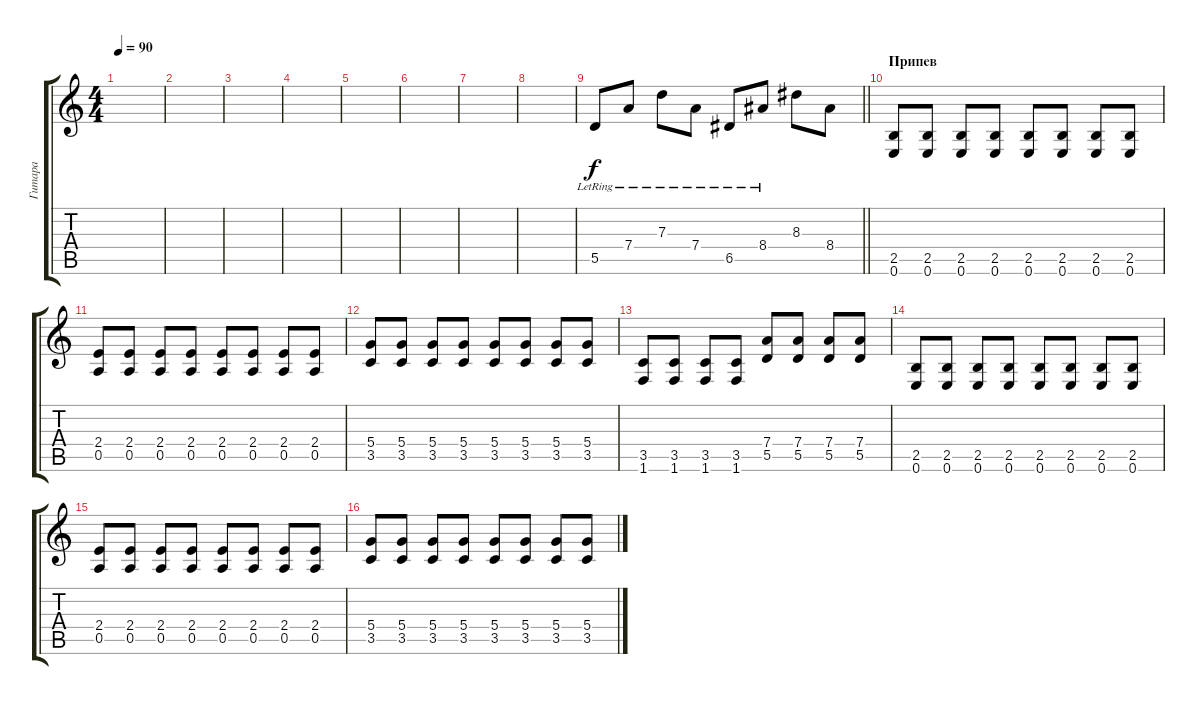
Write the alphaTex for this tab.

\track ("Гитара" "Гитара") {instrument distortionguitar}
\staff {score tabs}
\tuning (E4 B3 G3 D3 A2 E2) {hide}
\ts (4 4)
\tempo 90
\clef g2
\ks c
|
|
|
|
|
|
|
|
\barLineRight lightlight
5.5{lr}.8 7.4{lr}.8 7.3{lr}.8 7.4{lr}.8 6.5{lr}.8 8.4{lr}.8 8.3.8 8.4.8 |
\section ("" "Припев")
(2.5 0.6).8{instrument distortionguitar} (2.5 0.6).8 (2.5 0.6).8 (2.5 0.6).8 (2.5 0.6).8 (2.5 0.6).8 (2.5 0.6).8 (2.5 0.6).8 |
(2.4 0.5).8 (2.4 0.5).8 (2.4 0.5).8 (2.4 0.5).8 (2.4 0.5).8 (2.4 0.5).8 (2.4 0.5).8 (2.4 0.5).8 |
(5.4 3.5).8 (5.4 3.5).8 (5.4 3.5).8 (5.4 3.5).8 (5.4 3.5).8 (5.4 3.5).8 (5.4 3.5).8 (5.4 3.5).8 |
(3.5 1.6).8 (3.5 1.6).8 (3.5 1.6).8 (3.5 1.6).8 (7.4 5.5).8 (7.4 5.5).8 (7.4 5.5).8 (7.4 5.5).8 |
(2.5 0.6).8 (2.5 0.6).8 (2.5 0.6).8 (2.5 0.6).8 (2.5 0.6).8 (2.5 0.6).8 (2.5 0.6).8 (2.5 0.6).8 |
(2.4 0.5).8 (2.4 0.5).8 (2.4 0.5).8 (2.4 0.5).8 (2.4 0.5).8 (2.4 0.5).8 (2.4 0.5).8 (2.4 0.5).8 |
(5.4 3.5).8 (5.4 3.5).8 (5.4 3.5).8 (5.4 3.5).8 (5.4 3.5).8 (5.4 3.5).8 (5.4 3.5).8 (5.4 3.5).8
